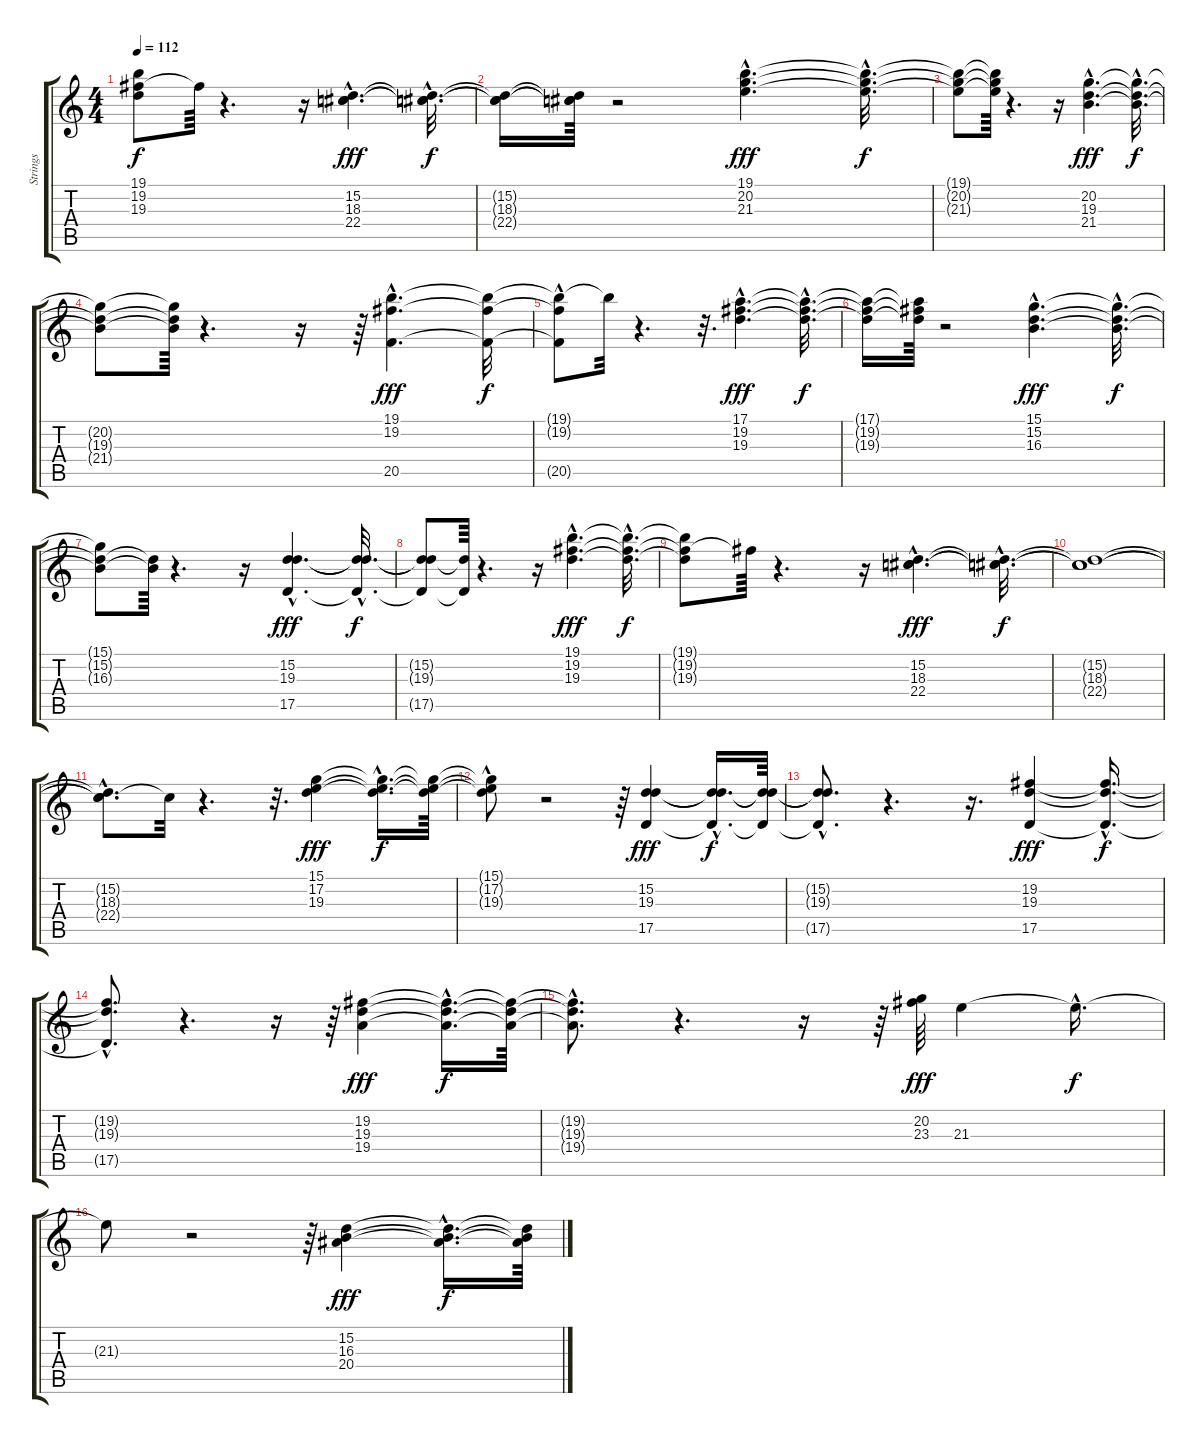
\track ("Strings" "Strings") {instrument stringensemble1}
\staff {score tabs}
\tuning (E4 B3 G3 D3 A2 E2) {hide}
\ts (4 4)
\tempo 112
\clef g2
\ks c
(19.1{t} 19.2{t} 19.3{t}).8{dy f} 19.2{t}.64 r.4{d} r.16 (15.2{hac} 18.3{hac} 22.4{hac}).4{d dy fff} (15.2{hac t} 18.3{hac t} 22.4{hac t}).32{d dy f} |
(15.2{t} 18.3{t} 22.4{t}).16 (15.2{t} 18.3{t} 22.4{t}).64 r.2 (19.1{hac} 20.2{hac} 21.3{hac}).4{d dy fff volume 10 instrument stringensemble1} (19.1{hac t} 20.2{hac t} 21.3{hac t}).32{d dy f} |
(19.1{t} 20.2{t} 21.3{t}).8 (19.1{t} 20.2{t} 21.3{t}).64 r.4{d} r.16 (20.2{hac} 19.3{hac} 21.4{hac}).4{d dy fff} (20.2{hac t} 19.3{hac t} 21.4{hac t}).32{d dy f} |
(20.2{t} 19.3{t} 21.4{t}).8 (20.2{t} 19.3{t} 21.4{t}).64 r.4{d} r.16 r.64 (19.1{hac} 19.2{hac} 20.5{hac}).4{d dy fff} (19.1{t} 19.2{t} 20.5{t}).32{dy f} |
(19.1{t} 19.2{hac t} 20.5{t}).8 19.1{t}.32 r.4{d} r.32{d} (17.1{hac} 19.2{hac} 19.3{hac}).4{d dy fff} (17.1{hac t} 19.2{hac t} 19.3{hac t}).32{d dy f} |
(17.1{t} 19.2{t} 19.3{t}).16 (17.1{t} 19.2{t} 19.3{t}).64 r.2 (15.1{hac} 15.2{hac} 16.3{hac}).4{d dy fff} (15.1{hac t} 15.2{hac t} 16.3{hac t}).32{d dy f} |
(15.1{t} 15.2{t} 16.3{t}).8 (15.2{t} 16.3{t}).64 r.4{d} r.16 (15.2{hac} 19.3{hac} 17.5{hac}).4{d dy fff} (15.2{hac t} 19.3{hac t} 17.5{hac t}).32{d dy f} |
(15.2{t} 19.3{t} 17.5{t}).8 (15.2{t} 17.5{t}).64 r.4{d} r.16 (19.1{hac} 19.2{hac} 19.3{hac}).4{d dy fff} (19.1{hac t} 19.2{hac t} 19.3{hac t}).32{d dy f} |
(19.1{t} 19.2{t} 19.3{t}).8 19.2{t}.64 r.4{d} r.16 (15.2{hac} 18.3{hac} 22.4{hac}).4{d dy fff} (15.2{hac t} 18.3{hac t} 22.4{hac t}).32{d dy f} |
(15.2{t} 18.3{t} 22.4{t}).1 |
(15.2{t} 18.3{t} 22.4{hac t}).8{d} 22.4{t}.32 r.4{d} r.32{d} (15.1 17.2 19.3).4{dy fff volume 10 instrument stringensemble1} (15.1{hac t} 17.2{hac t} 19.3{hac t}).16{d dy f} (15.1{t} 17.2{t} 19.3{t}).64 |
(15.1{t} 17.2{t} 19.3{hac t}).8 r.2 r.64 (15.2 19.3 17.5).4{dy fff} (15.2{hac t} 19.3{hac t} 17.5{hac t}).16{d dy f} (15.2{t} 19.3{t} 17.5{t}).64 |
(15.2{hac t} 19.3{hac t} 17.5{t}).8{d} r.4{d} r.16{d} (19.2 19.3 17.5).4{dy fff} (19.2{hac t} 19.3{hac t} 17.5{hac t}).16{d dy f} |
(19.2{hac t} 19.3{t} 17.5{hac t}).8{d} r.4{d} r.16 r.64 (19.2 19.3 19.4).4{dy fff} (19.2{hac t} 19.3{hac t} 19.4{hac t}).16{d dy f} (19.2{t} 19.3{t} 19.4{t}).64 |
(19.2{hac t} 19.3{hac t} 19.4{hac t}).8{d} r.4{d} r.16 r.64 (20.2 23.3).64{dy fff} 21.3.4 21.3{hac t}.16{d dy f} |
21.3{t}.8 r.2 r.64 (15.2 16.3 20.4).4{dy fff} (15.2{hac t} 16.3{hac t} 20.4{hac t}).16{d dy f} (15.2{t} 16.3{t} 20.4{t}).64
